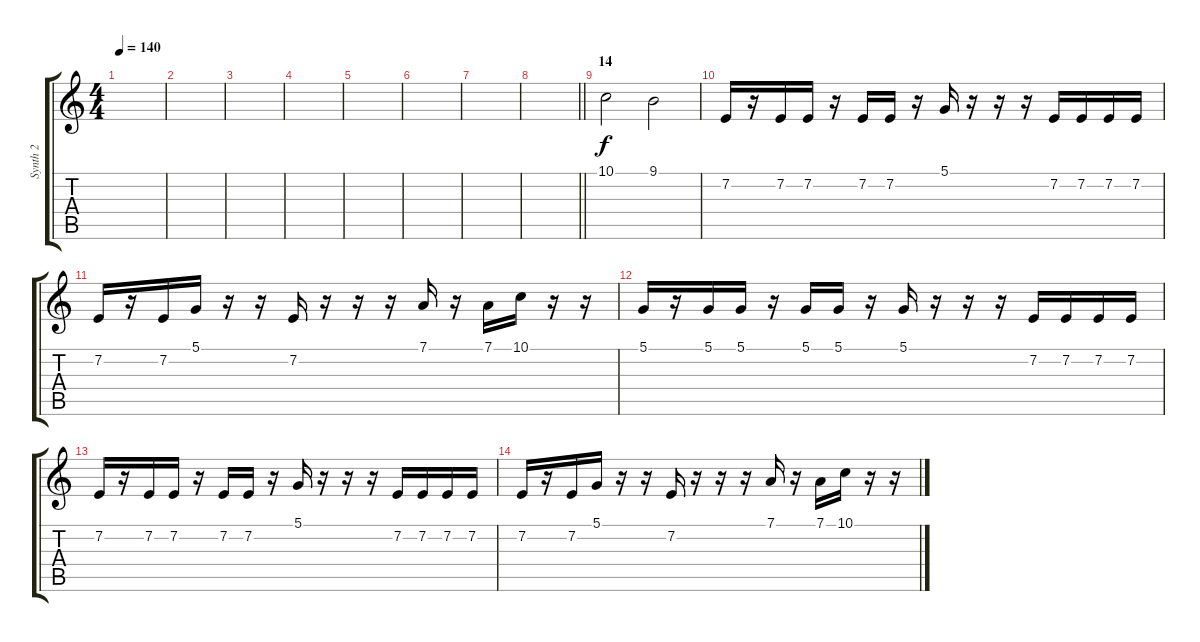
\track ("Synth 2" "Synth 2") {instrument stringensemble1}
\staff {score tabs}
\tuning (D4 A3 F3 C3 G2 C2) {hide}
\ts (4 4)
\tempo 140
\clef g2
\ks c
|
|
|
|
|
|
|
\barLineRight lightlight
|
\section ("" "14")
10.1.2{volume 7} 9.1.2 |
7.2.16{volume 8 instrument electricpiano1} r.16 7.2.16 7.2.16 r.16 7.2.16 7.2.16 r.16 5.1.16 r.16 r.16 r.16 7.2.16 7.2.16 7.2.16 7.2.16 |
7.2.16 r.16 7.2.16 5.1.16 r.16 r.16 7.2.16 r.16 r.16 r.16 7.1.16 r.16 7.1.16 10.1.16 r.16 r.16 |
5.1.16{instrument electricpiano1} r.16 5.1.16 5.1.16 r.16 5.1.16 5.1.16 r.16 5.1.16 r.16 r.16 r.16 7.2.16 7.2.16 7.2.16 7.2.16 |
7.2.16{volume 0 instrument electricpiano1} r.16 7.2.16 7.2.16 r.16 7.2.16 7.2.16 r.16 5.1.16 r.16 r.16 r.16 7.2.16 7.2.16 7.2.16 7.2.16 |
7.2.16 r.16 7.2.16 5.1.16 r.16 r.16 7.2.16 r.16 r.16 r.16 7.1.16 r.16 7.1.16 10.1.16 r.16 r.16
